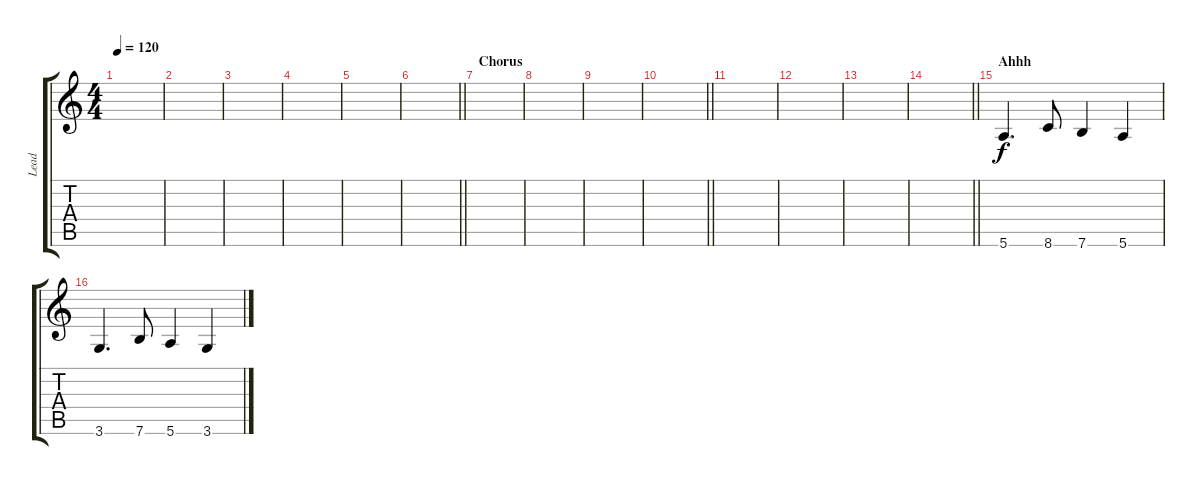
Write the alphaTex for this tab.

\track ("Lead" "Lead") {instrument distortionguitar}
\staff {score tabs}
\tuning (E4 B3 G3 D3 A2 E2) {hide}
\ts (4 4)
\tempo 120
\clef g2
\ks c
|
|
|
|
|
\barLineRight lightlight
|
\section ("" "Chorus")
|
|
|
\barLineRight lightlight
|
|
|
|
\barLineRight lightlight
|
\section ("" "Ahhh")
5.6.4{d} 8.6.8 7.6.4 5.6.4 |
3.6.4{d} 7.6.8 5.6.4 3.6.4
